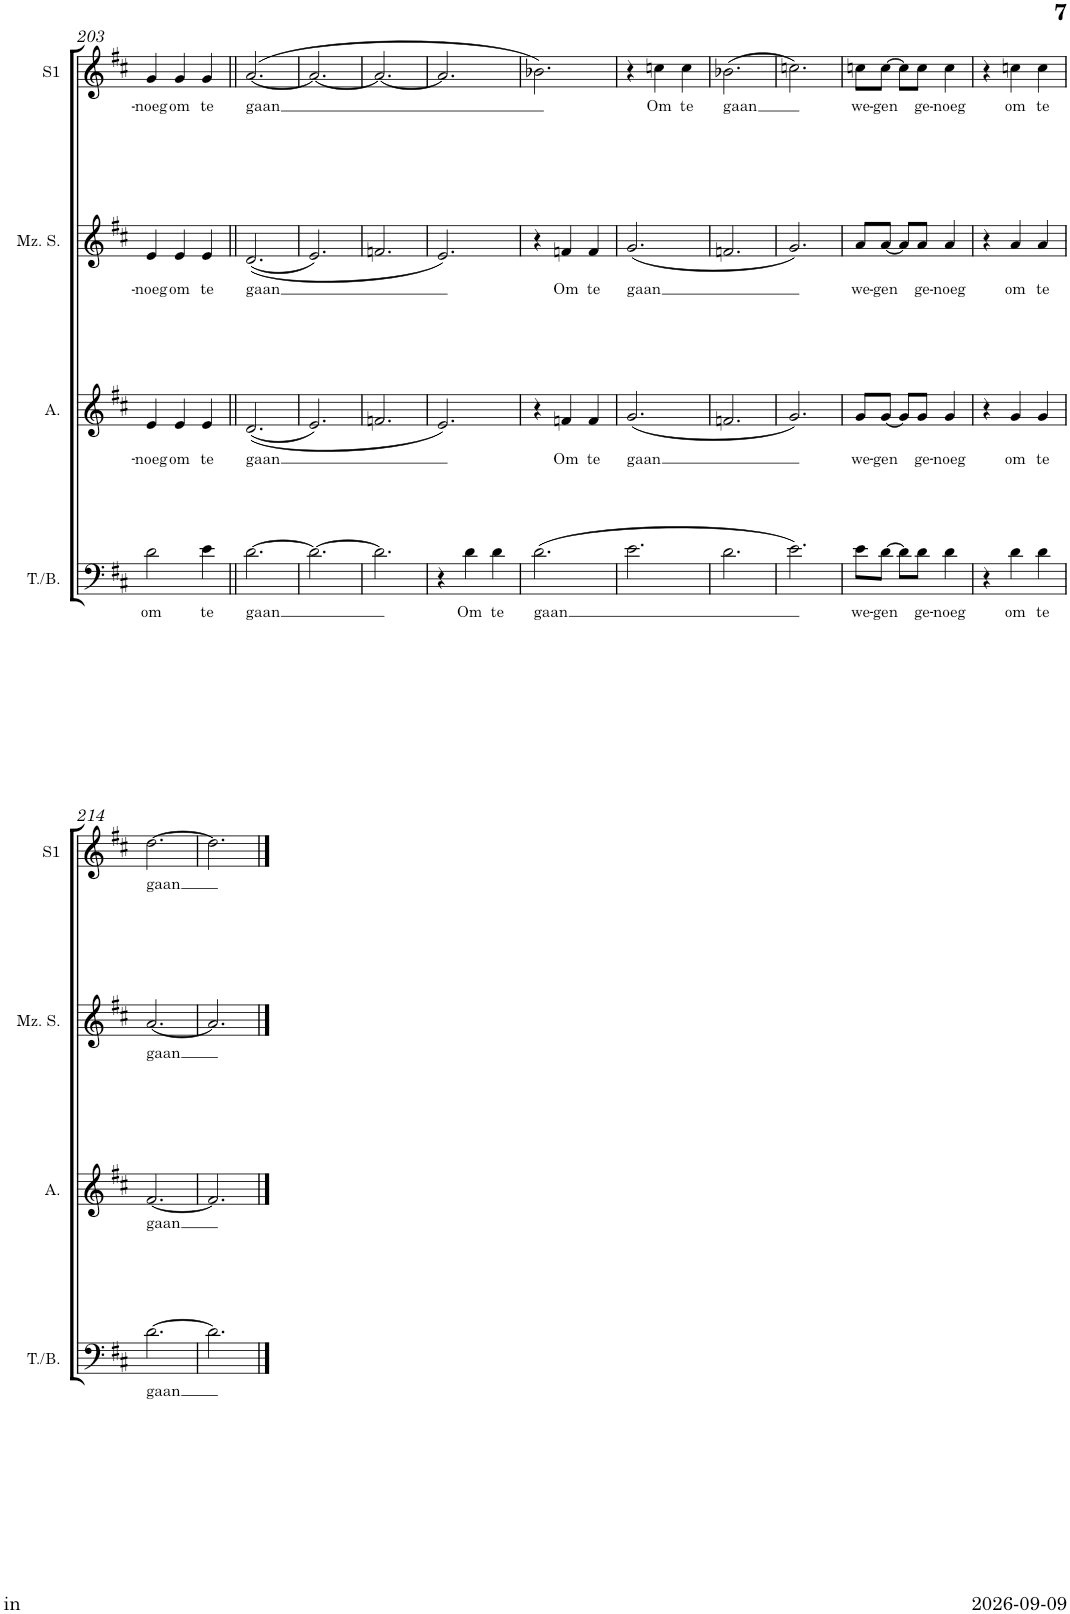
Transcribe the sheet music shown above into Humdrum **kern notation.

**kern	**text	**kern	**text	**kern	**text	**kern	**text	**kern
*part5	*part5	*part4	*part4	*part3	*part3	*part2	*part2	*part1
*staff5	*staff5	*staff4	*staff4	*staff3	*staff3	*staff2	*staff2	*staff1
*I"Tenor/Bas	*	*I"Alto	*	*I"Mezzo-sopraan	*	*I"Sopraan 1	*	*I"Martha
*I'T./B.	*	*I'A.	*	*I'Mz. S.	*	*I'S1	*	*I'Martha
!!LO:PB:g=z
*clefF4	*	*clefG2	*	*clefG2	*	*clefG2	*	*clefG2
*Trd5c9	*	*Trd5c9	*	*Trd5c9	*	*Trd5c9	*	*Trd5c9
*k[f#c#]	*	*k[f#c#]	*	*k[f#c#]	*	*k[f#c#]	*	*k[f#c#]
*M3/4	*	*M3/4	*	*M3/4	*	*M3/4	*	*M3/4
=203	=203	=203	=203	=203	=203	=203	=203	=203
!	!LO:LY:b	!	!LO:LY:b	!	!LO:LY:b	!	!LO:LY:b	!
2d\	om	4e/	-noeg	4e/	-noeg	4g/	-noeg	2.r
!	!	!	!LO:LY:b	!	!LO:LY:b	!	!LO:LY:b	!
.	.	4e/	om	4e/	om	4g/	om	.
!	!LO:LY:b	!	!LO:LY:b	!	!LO:LY:b	!	!LO:LY:b	!
4e\	te	4e/	te	4e/	te	4g/	te	.
=204||	=204||	=204||	=204||	=204||	=204||	=204||	=204||	=204||
!	!LO:LY:b	!	!LO:LY:b	!	!LO:LY:b	!	!LO:LY:b	!
[2.d\	gaan	((2.d/	gaan	((2.d/	gaan	([2.a/	gaan	2.r
=205	=205	=205	=205	=205	=205	=205	=205	=205
2.d\_	.	2.e/)	.	2.e/)	.	2.a/_	.	2.r
=206	=206	=206	=206	=206	=206	=206	=206	=206
2.d\]	.	2.fn/	.	2.fn/	.	2.a/_	.	2.r
=207	=207	=207	=207	=207	=207	=207	=207	=207
4r	.	2.e/)	.	2.e/)	.	2.a/]	.	2.r
!	!LO:LY:b	!	!	!	!	!	!	!
4d\	Om	.	.	.	.	.	.	.
!	!LO:LY:b	!	!	!	!	!	!	!
4d\	te	.	.	.	.	.	.	.
=208	=208	=208	=208	=208	=208	=208	=208	=208
!	!LO:LY:b	!	!	!	!	!	!	!
(2.d\	gaan	4r	.	4r	.	2.b-X\)	.	2.r
!	!	!	!LO:LY:b	!	!LO:LY:b	!	!	!
.	.	4fn/	Om	4fn/	Om	.	.	.
!	!	!	!LO:LY:b	!	!LO:LY:b	!	!	!
.	.	4f/	te	4f/	te	.	.	.
=209	=209	=209	=209	=209	=209	=209	=209	=209
!	!	!	!LO:LY:b	!	!LO:LY:b	!	!	!
2.e\	.	(2.g/	gaan	(2.g/	gaan	4r	.	2.r
!	!	!	!	!	!	!	!LO:LY:b	!
.	.	.	.	.	.	4ccn\	Om	.
!	!	!	!	!	!	!	!LO:LY:b	!
.	.	.	.	.	.	4cc\	te	.
=210	=210	=210	=210	=210	=210	=210	=210	=210
!	!	!	!	!	!	!	!LO:LY:b	!
2.d\	.	2.fn/	.	2.fn/	.	(2.b-X\	gaan	2.r
=211	=211	=211	=211	=211	=211	=211	=211	=211
2.e\)	.	2.g/)	.	2.g/)	.	2.ccn\)	.	2.r
=212	=212	=212	=212	=212	=212	=212	=212	=212
!	!LO:LY:b	!	!LO:LY:b	!	!LO:LY:b	!	!LO:LY:b	!
8e\L	we-	8g/L	we-	8a/L	we-	8ccn\L	we-	2.r
!	!LO:LY:b	!	!LO:LY:b	!	!LO:LY:b	!	!LO:LY:b	!
[8d\J	-gen	[8g/J	-gen	[8a/J	-gen	[8cc\J	-gen	.
8d\L]	.	8g/L]	.	8a/L]	.	8cc\L]	.	.
!	!LO:LY:b	!	!LO:LY:b	!	!LO:LY:b	!	!LO:LY:b	!
8d\J	ge-	8g/J	ge-	8a/J	ge-	8cc\J	ge-	.
!	!LO:LY:b	!	!LO:LY:b	!	!LO:LY:b	!	!LO:LY:b	!
4d\	-noeg	4g/	-noeg	4a/	-noeg	4cc\	-noeg	.
=213	=213	=213	=213	=213	=213	=213	=213	=213
4r	.	4r	.	4r	.	4r	.	2.r
!	!LO:LY:b	!	!LO:LY:b	!	!LO:LY:b	!	!LO:LY:b	!
4d\	om	4g/	om	4a/	om	4ccn\	om	.
!	!LO:LY:b	!	!LO:LY:b	!	!LO:LY:b	!	!LO:LY:b	!
4d\	te	4g/	te	4a/	te	4cc\	te	.
!!LO:LB:g=z
=214	=214	=214	=214	=214	=214	=214	=214	=214
!	!LO:LY:b	!	!LO:LY:b	!	!LO:LY:b	!	!LO:LY:b	!
[2.d\	gaan	[2.f#/	gaan	[2.a/	gaan	[2.dd\	gaan	2.r
=215	=215	=215	=215	=215	=215	=215	=215	=215
2.d\]	.	2.f#/]	.	2.a/]	.	2.dd\]	.	2.r
==	==	==	==	==	==	==	==	==
*-	*-	*-	*-	*-	*-	*-	*-	*-
